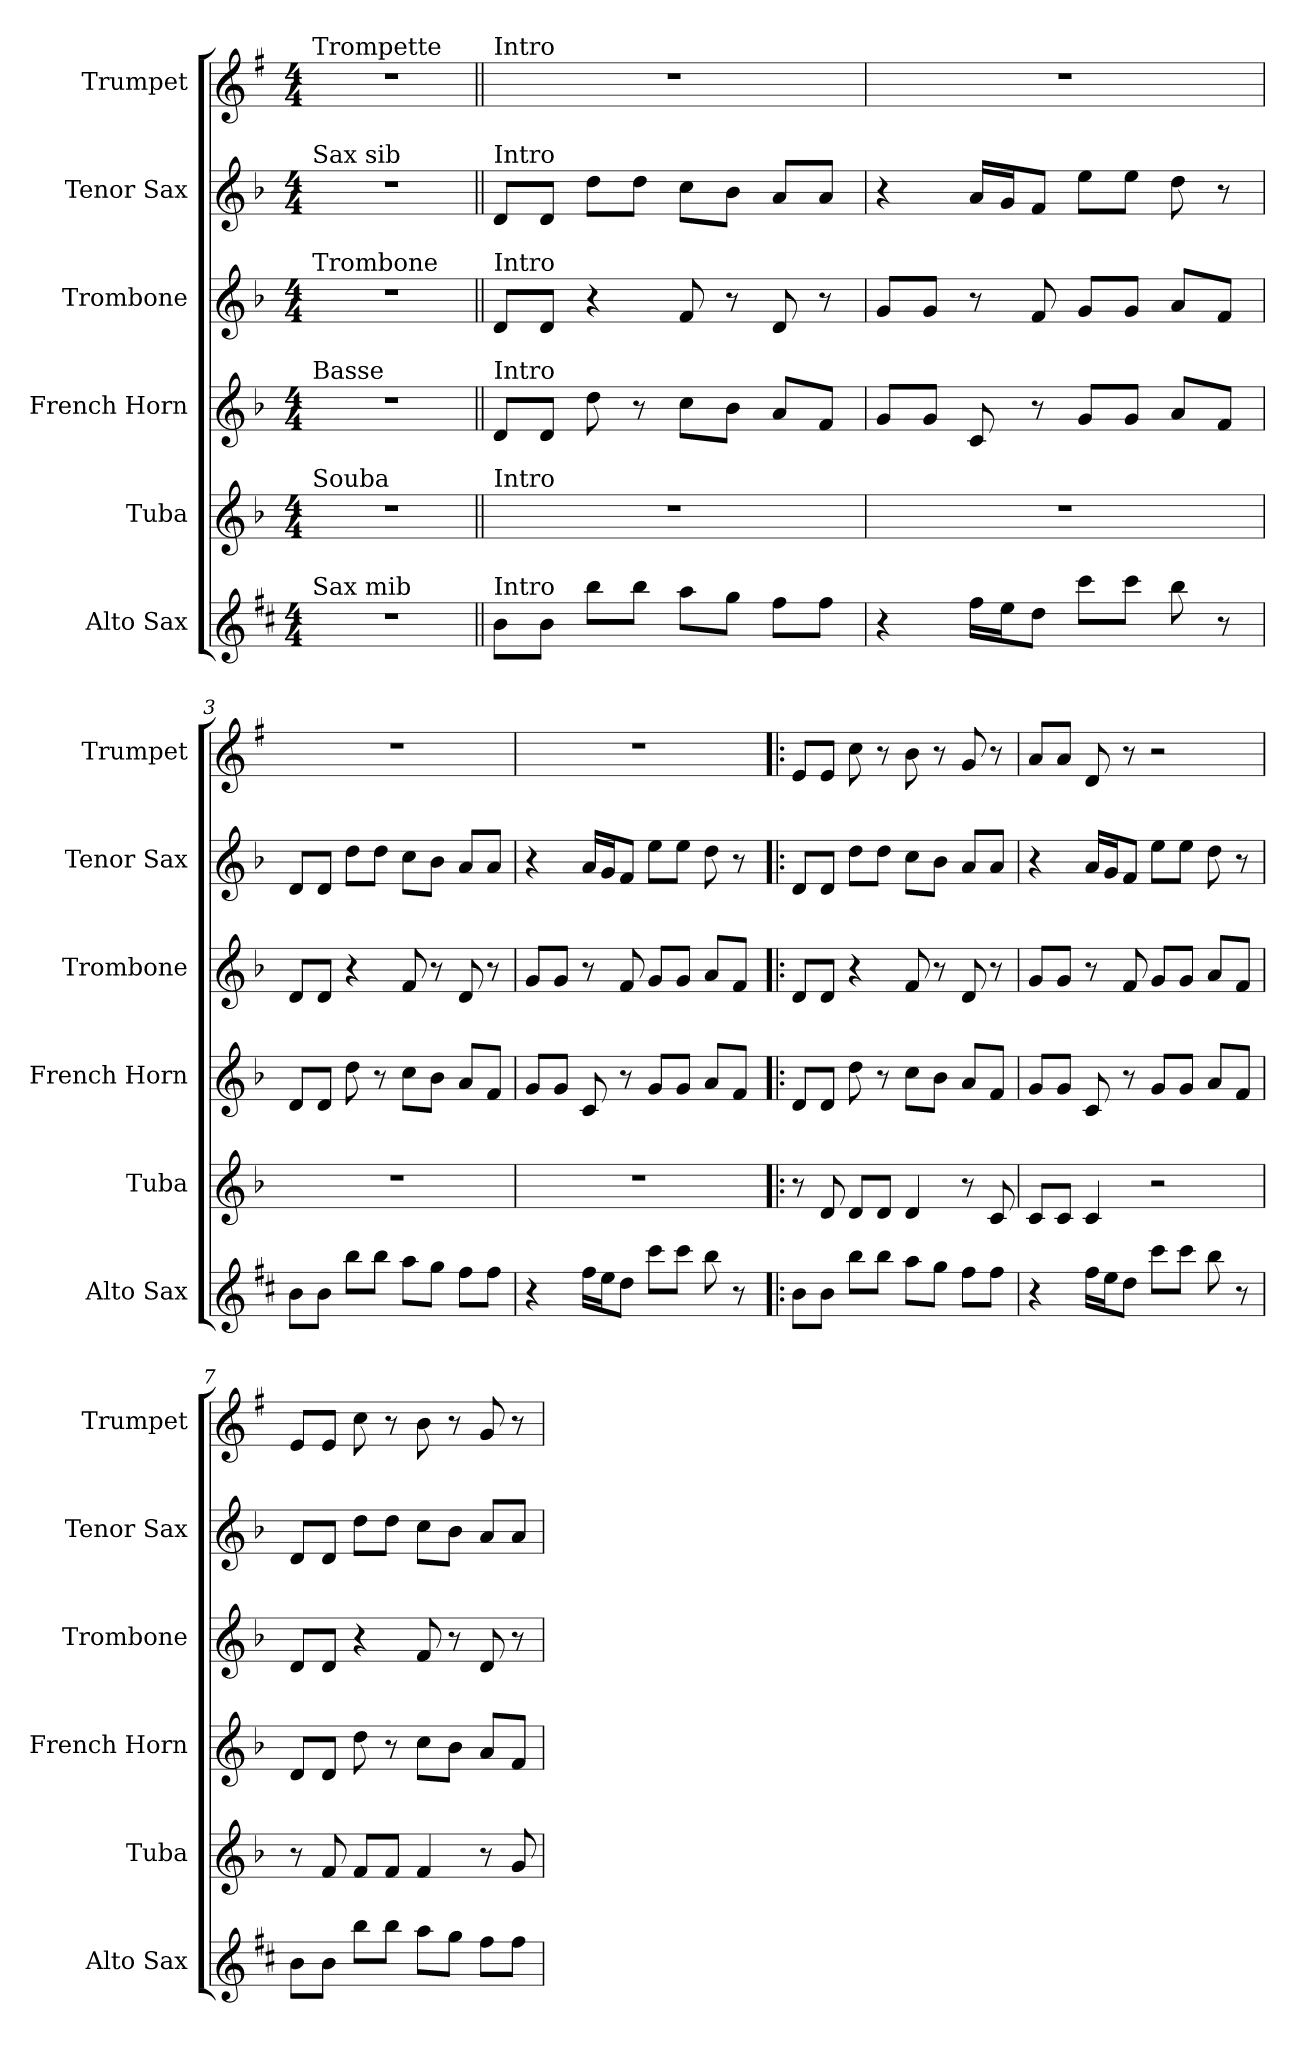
**kern	**kern	**kern	**kern	**kern	**kern
*part6	*part5	*part4	*part3	*part2	*part1
*staff6	*staff5	*staff4	*staff3	*staff2	*staff1
*I"Alto Sax	*I"Tuba	*I"French Horn	*I"Trombone	*I"Tenor Sax	*I"Trumpet
*I'Alto Sax	*I'Tuba	*I'French Horn	*I'Trombone	*I'Tenor Sax	*I'Trumpet
*clefG2	*clefG2	*clefG2	*clefG2	*clefG2	*clefG2
*ITrd5c9	*ITrd15c26	*ITrd8c14	*ITrd8c14	*ITrd8c14	*ITrd1c2
*k[b-]	*k[b-]	*k[b-]	*k[b-]	*k[b-]	*k[b-]
*M4/4	*M4/4	*M4/4	*M4/4	*M4/4	*M4/4
=	=	=	=	=	=
!	!	!	!	!	!LO:TX:a:t=Trompette
!	!	!	!	!LO:TX:a:t=Sax sib	!
!	!	!	!LO:TX:a:t=Trombone	!	!
!	!	!LO:TX:a:t=Basse	!	!	!
!	!LO:TX:a:t=Souba	!	!	!	!
!LO:TX:a:t=Sax mib	!	!	!	!	!
1r	1r	1r	1r	1r	1r
=1||	=1||	=1||	=1||	=1||	=1||
!	!	!	!	!	!LO:TX:a:t=Intro
!	!	!	!	!LO:TX:a:t=Intro	!
!	!	!	!LO:TX:a:t=Intro	!	!
!	!	!LO:TX:a:t=Intro	!	!	!
!	!LO:TX:a:t=Intro	!	!	!	!
!LO:TX:a:t=Intro	!	!	!	!	!
8dL	1r	8DL	8DL	8DL	1r
8dJ	.	8DJ	8DJ	8DJ	.
8ddL	.	8d	4r	8dL	.
8ddJ	.	8r	.	8dJ	.
8ccL	.	8cL	8F	8cL	.
8b-J	.	8B-J	8r	8B-J	.
8aL	.	8AL	8D	8AL	.
8aJ	.	8FJ	8r	8AJ	.
=2	=2	=2	=2	=2	=2
4r	1r	8GL	8GL	4r	1r
.	.	8GJ	8GJ	.	.
16aLL	.	8C	8r	16ALL	.
16gJ	.	.	.	16GJ	.
8fJ	.	8r	8F	8FJ	.
8eeL	.	8GL	8GL	8eL	.
8eeJ	.	8GJ	8GJ	8eJ	.
8dd	.	8AL	8AL	8d	.
8r	.	8FJ	8FJ	8r	.
=3	=3	=3	=3	=3	=3
8dL	1r	8DL	8DL	8DL	1r
8dJ	.	8DJ	8DJ	8DJ	.
8ddL	.	8d	4r	8dL	.
8ddJ	.	8r	.	8dJ	.
8ccL	.	8cL	8F	8cL	.
8b-J	.	8B-J	8r	8B-J	.
8aL	.	8AL	8D	8AL	.
8aJ	.	8FJ	8r	8AJ	.
=4	=4	=4	=4	=4	=4
4r	1r	8GL	8GL	4r	1r
.	.	8GJ	8GJ	.	.
16aLL	.	8C	8r	16ALL	.
16gJ	.	.	.	16GJ	.
8fJ	.	8r	8F	8FJ	.
8eeL	.	8GL	8GL	8eL	.
8eeJ	.	8GJ	8GJ	8eJ	.
8dd	.	8AL	8AL	8d	.
8r	.	8FJ	8FJ	8r	.
=5!|:	=5!|:	=5!|:	=5!|:	=5!|:	=5!|:
8dL	8r	8DL	8DL	8DL	8dL
8dJ	8DD	8DJ	8DJ	8DJ	8dJ
8ddL	8DDL	8d	4r	8dL	8b-
8ddJ	8DDJ	8r	.	8dJ	8r
8ccL	4DD	8cL	8F	8cL	8a
8b-J	.	8B-J	8r	8B-J	8r
8aL	8r	8AL	8D	8AL	8f
8aJ	8CC	8FJ	8r	8AJ	8r
=6	=6	=6	=6	=6	=6
4r	8CCL	8GL	8GL	4r	8gL
.	8CCJ	8GJ	8GJ	.	8gJ
16aLL	4CC	8C	8r	16ALL	8c
16gJ	.	.	.	16GJ	.
8fJ	.	8r	8F	8FJ	8r
8eeL	2r	8GL	8GL	8eL	2r
8eeJ	.	8GJ	8GJ	8eJ	.
8dd	.	8AL	8AL	8d	.
8r	.	8FJ	8FJ	8r	.
=7	=7	=7	=7	=7	=7
8dL	8r	8DL	8DL	8DL	8dL
8dJ	8FF	8DJ	8DJ	8DJ	8dJ
8ddL	8FFL	8d	4r	8dL	8b-
8ddJ	8FFJ	8r	.	8dJ	8r
8ccL	4FF	8cL	8F	8cL	8a
8b-J	.	8B-J	8r	8B-J	8r
8aL	8r	8AL	8D	8AL	8f
8aJ	8GG	8FJ	8r	8AJ	8r
=	=	=	=	=	=
*-	*-	*-	*-	*-	*-
